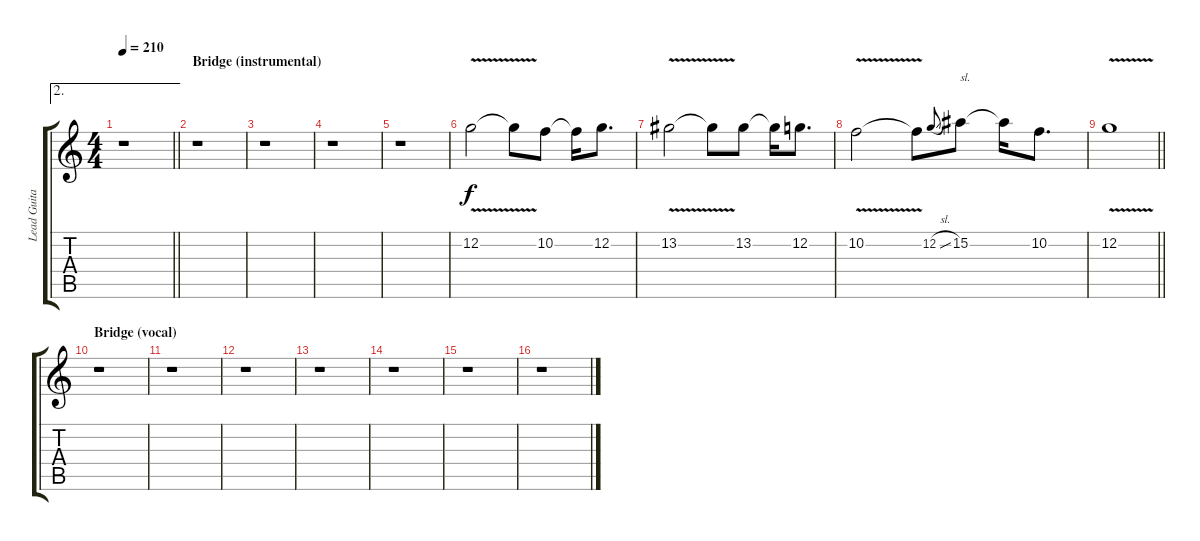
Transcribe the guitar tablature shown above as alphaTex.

\track ("Lead Guitar II" "Lead Guita") {instrument overdrivenguitar}
\staff {score tabs}
\tuning (C4 G3 Eb3 Bb2 F2 C2) {hide}
\ae 2
\ts (4 4)
\tempo 210
\clef g2
\barLineRight lightlight
\ks c
r.1{dy f} |
\section ("" "Bridge (instrumental)")
r.1 |
r.1 |
r.1 |
r.1 |
12.2{v}.2 12.2{t}.8 10.2.8 10.2{t}.16 12.2.8{d} |
13.2{v}.2 13.2{t}.8 13.2.8 13.2{t}.16 12.2.8{d} |
10.2{v}.2 10.2{t}.8 12.2{sl}.8{gr onbeat} 15.2.8{txt "sl."} 15.2{t}.16 10.2.8{d} |
\barLineRight lightlight
12.2{v}.1 |
\section ("" "Bridge (vocal)")
r.1 |
r.1 |
r.1 |
r.1 |
r.1 |
r.1 |
r.1
